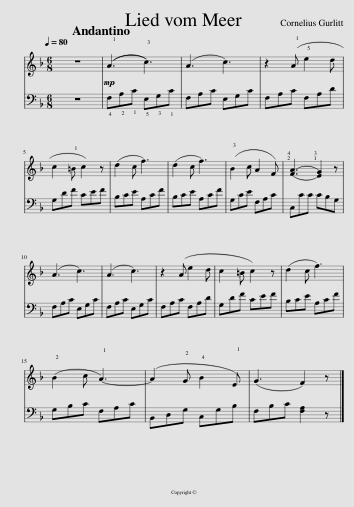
X:1
%%score 1 2
L:1/8
M:6/8
I:linebreak $
K:F
V:1 treble
V:2 bass
V:1
 z6 |[Q:1/4=80]!mp! ((!1!A3 !3!c3)) | (A3 c3) | z2 (!1!A !5!e2 d |$ c2 !1!=B c2) z | %5
 (d2 c f3) | (d2 c f3) | (!3!B2 c A2 F) | ((!2!!4![FA]3 !1!!3![EG]2)) z |$ (A3 c3) | %10
 (A3 c3) | z2 (A e2 d | c2 =B c2) z | (d2 c f3) |$ (!2!B2 c !1!A3-) | %15
 (A2 !2!G !4!B2 !1!E) | (G3 F2) z |] %17
V:2
 z6 |!p! !4!F,!2!A,!1!C !5!E,!3!G,!1!C | F,A,C E,G,C | F,A,C F,A,D |$ G,DF CEF | %5
 B,CE A,CF | B,CE A,CF | G,CE F,A,C | C,CC CB,G, |$ F,A,C E,G,C | %10
 F,A,C E,G,C | F,A,C F,A,D | G,DF CEF | B,CE A,CF |$ G,B,C F,A,C | %15
 B,,D,G, C,G,B, | F,B,C [F,A,]2 z |] %17
